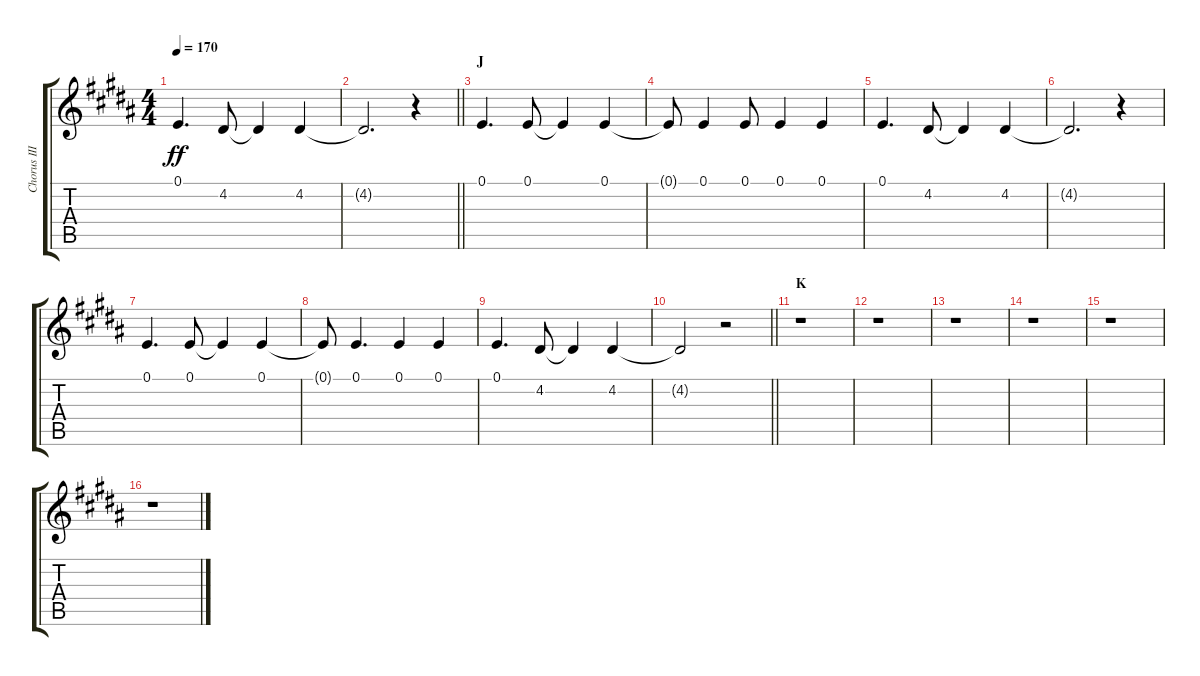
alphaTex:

\track ("Chorus III" "Chorus III") {instrument voiceoohs}
\staff {score tabs}
\tuning (E4 B3 G3 D3 A2 E2) {hide}
\ts (4 4)
\tempo 170
\clef g2
\ks b
0.1.4{d dy ff} 4.2.8 4.2{t}.4 4.2.4 |
\barLineRight lightlight
4.2{t}.2{d} r.4 |
\section ("" "J")
0.1.4{d} 0.1.8 0.1{t}.4 0.1.4 |
0.1{t}.8 0.1.4 0.1.8 0.1.4 0.1.4 |
0.1.4{d} 4.2.8 4.2{t}.4 4.2.4 |
4.2{t}.2{d} r.4 |
0.1.4{d} 0.1.8 0.1{t}.4 0.1.4 |
0.1{t}.8 0.1.4{d} 0.1.4 0.1.4 |
0.1.4{d} 4.2.8 4.2{t}.4 4.2.4 |
\barLineRight lightlight
4.2{t}.2 r.2 |
\section ("" "K")
r.1 |
r.1 |
r.1 |
r.1 |
r.1 |
r.1
